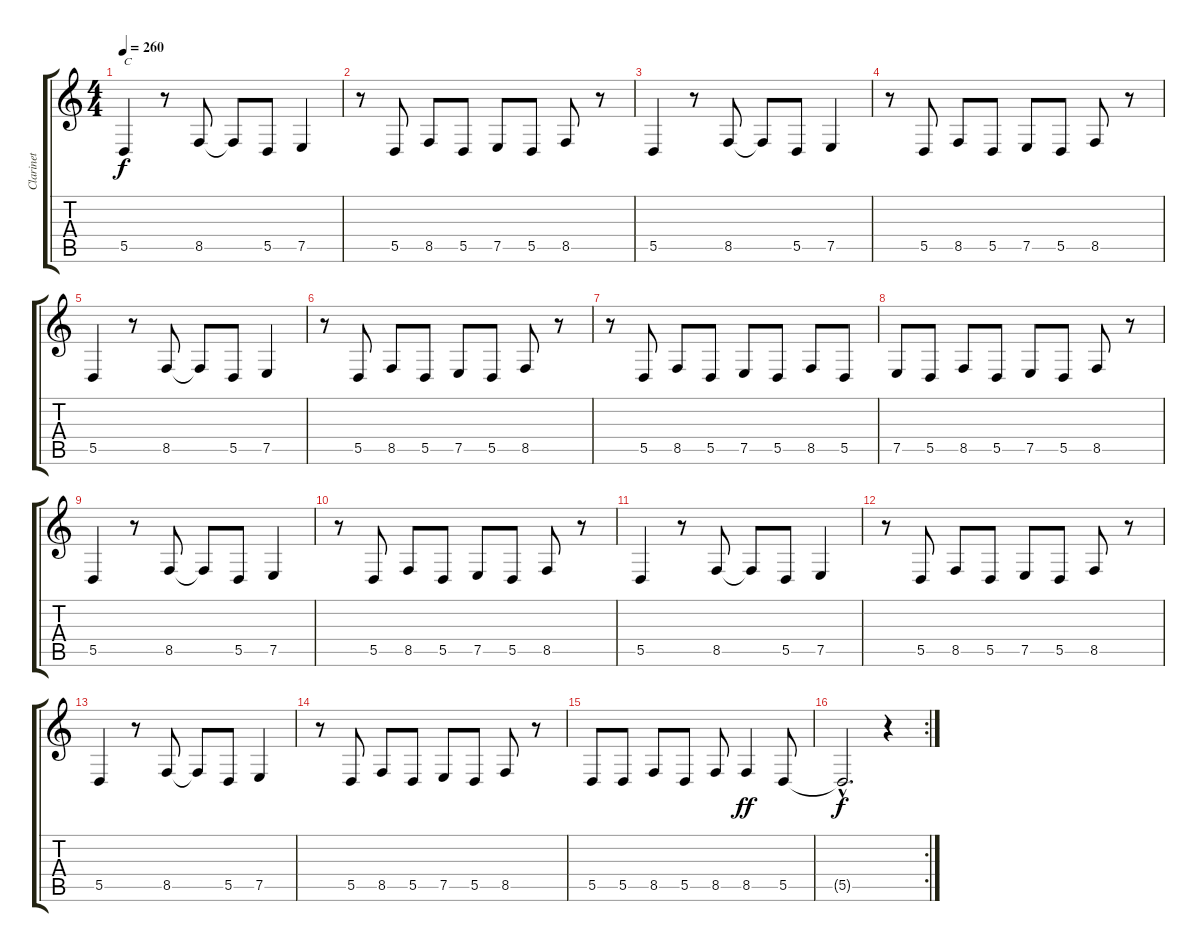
\track ("Clarinet" "Clarinet") {instrument clarinet}
\staff {score tabs}
\tuning (E4 B3 G3 D3 A2 E2) {hide}
\ts (4 4)
\tempo 260
\clef g2
\ks c
5.5.4{txt "C" dy f} r.8 8.5.8 8.5{t}.8 5.5.8 7.5.4 |
r.8 5.5.8 8.5.8 5.5.8 7.5.8 5.5.8 8.5.8 r.8 |
5.5.4 r.8 8.5.8 8.5{t}.8 5.5.8 7.5.4 |
r.8 5.5.8 8.5.8 5.5.8 7.5.8 5.5.8 8.5.8 r.8 |
5.5.4 r.8 8.5.8 8.5{t}.8 5.5.8 7.5.4 |
r.8 5.5.8 8.5.8 5.5.8 7.5.8 5.5.8 8.5.8 r.8 |
r.8 5.5.8 8.5.8 5.5.8 7.5.8 5.5.8 8.5.8 5.5.8 |
7.5.8 5.5.8 8.5.8 5.5.8 7.5.8 5.5.8 8.5.8 r.8 |
5.5.4 r.8 8.5.8 8.5{t}.8 5.5.8 7.5.4 |
r.8 5.5.8 8.5.8 5.5.8 7.5.8 5.5.8 8.5.8 r.8 |
5.5.4 r.8 8.5.8 8.5{t}.8 5.5.8 7.5.4 |
r.8 5.5.8 8.5.8 5.5.8 7.5.8 5.5.8 8.5.8 r.8 |
5.5.4 r.8 8.5.8 8.5{t}.8 5.5.8 7.5.4 |
r.8 5.5.8 8.5.8 5.5.8 7.5.8 5.5.8 8.5.8 r.8 |
5.5.8 5.5.8 8.5.8 5.5.8 8.5.8 8.5.4{dy ff} 5.5.8 |
\rc 2
5.5{hac t}.2{d dy f} r.4
